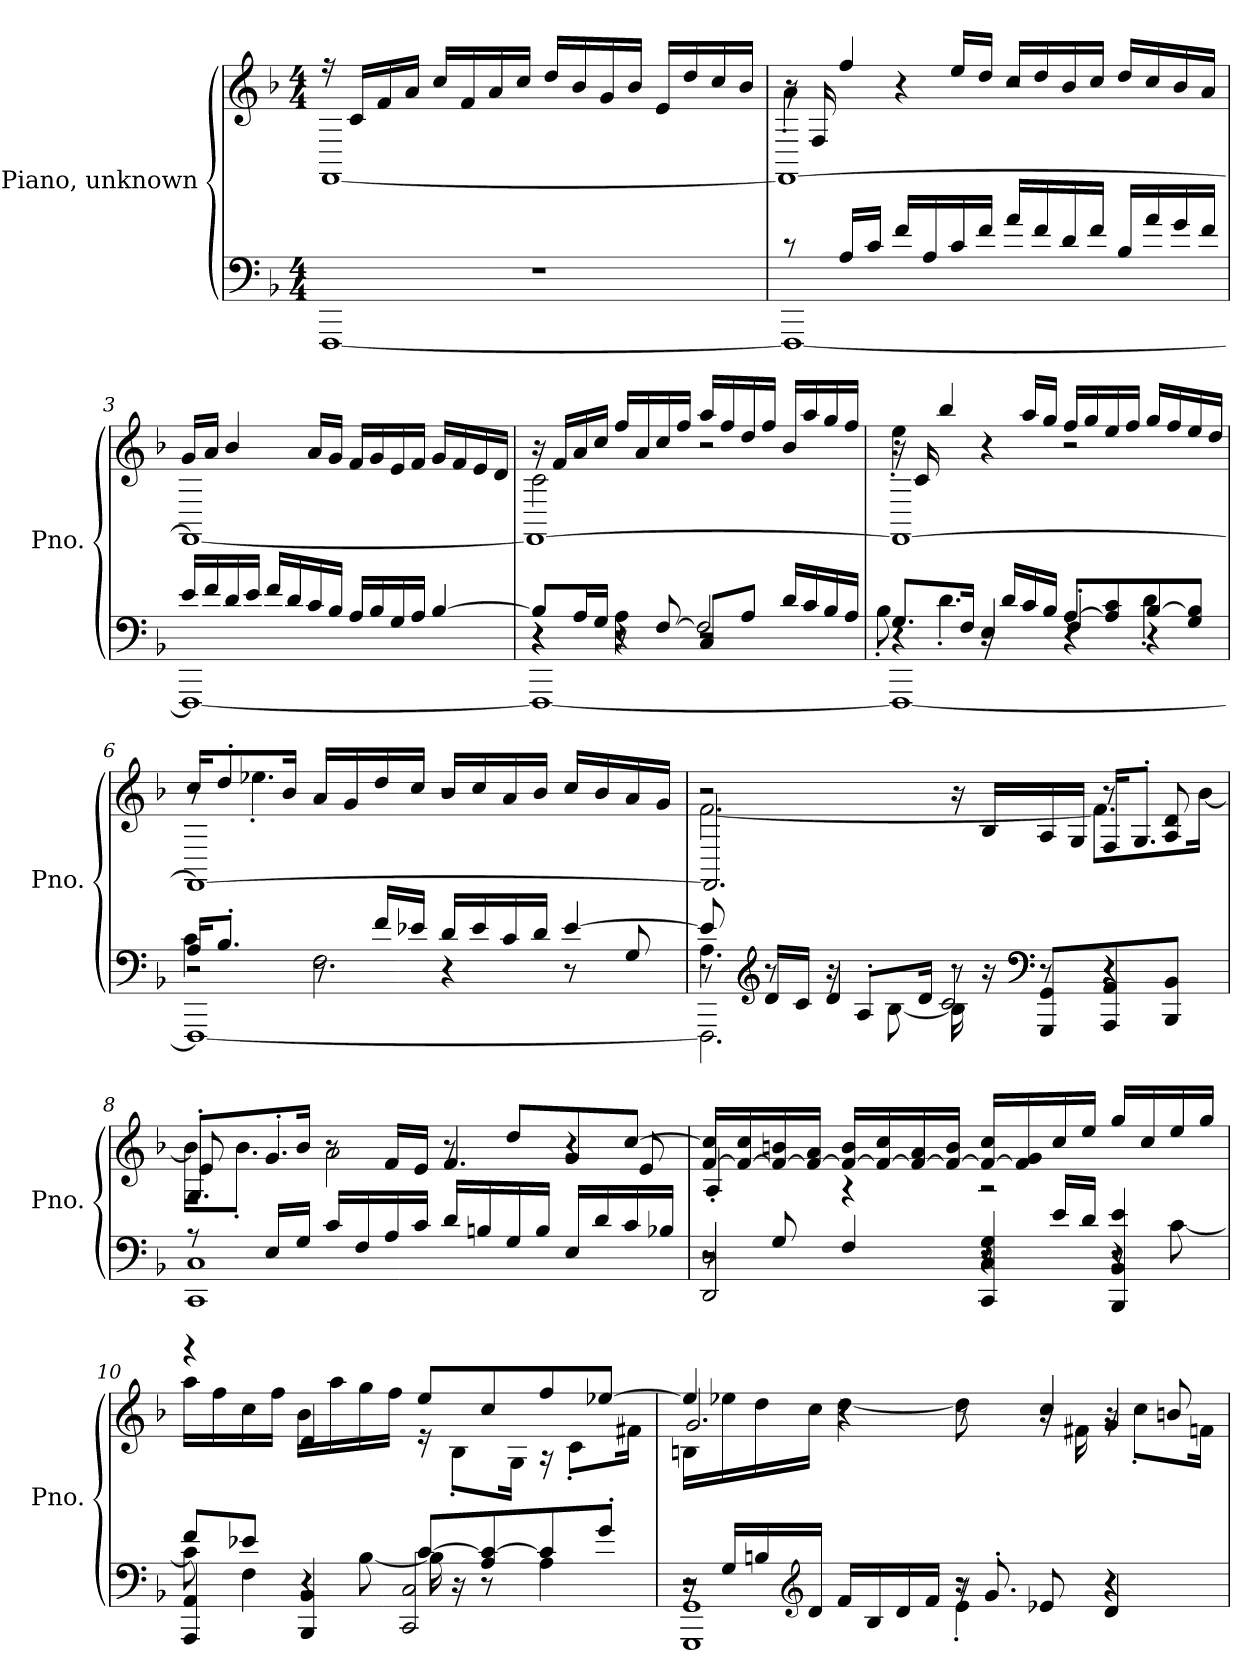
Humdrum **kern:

**kern	**kern
*part1	*part1
*staff2	*staff1
*I"Piano, unknown	*
*I'Pno.	*
*clefF4	*clefG2
*k[b-]	*k[b-]
*M4/4	*M4/4
*MM120	*MM120
=1	=1
*^	*^
1r	[1FFF	16r	[1FF
.	.	16c/LL	.
.	.	16f/	.
.	.	16a/JJ	.
.	.	16cc/LL	.
.	.	16f/	.
.	.	16a/	.
.	.	16cc/JJ	.
.	.	16dd/LL	.
.	.	16b-/	.
.	.	16g/	.
.	.	16b-/JJ	.
.	.	16e/LL	.
.	.	16dd/	.
.	.	16cc/	.
.	.	16b-/JJ	.
=2	=2	=2	=2
*	*	*	*^
8r	1FFF_	16r	4a'\	1FF_
.	.	16F/	.	.
16A/LL	.	4ff/	.	.
16c/JJ	.	.	.	.
16f/LL	.	.	4r	.
16A/	.	.	.	.
16c/	.	16ee/LL	.	.
16f/JJ	.	16dd/JJ	.	.
16a/LL	.	16cc/LL	2r	.
16f/	.	16dd/	.	.
16d/	.	16b-/	.	.
16f/JJ	.	16cc/JJ	.	.
16B-/LL	.	16dd/LL	.	.
16a/	.	16cc/	.	.
16g/	.	16b-/	.	.
16f/JJ	.	16a/JJ	.	.
*	*	*	*v	*v
!!LO:LB:g=z
=3	=3	=3	=3
16e/LL	1FFF_	16g/LL	1FF_
16f/	.	16a/JJ	.
16d/	.	4b-/	.
16e/JJ	.	.	.
16f/LL	.	.	.
16d/	.	.	.
16c/	.	16a/LL	.
16B-/JJ	.	16g/JJ	.
16A/LL	.	16f/LL	.
16B-/	.	16g/	.
16G/	.	16e/	.
16A/JJ	.	16f/JJ	.
[4B-/	.	16g/LL	.
.	.	16f/	.
.	.	16e/	.
.	.	16d/JJ	.
=4	=4	=4	=4
*^	*^	*	*^
8B-/L]	4r	4r	1FFF_	16r	2c\	1FF_
.	.	.	.	16f/LL	.	.
16A/L	.	.	.	16a/	.	.
16G/JJ	.	.	.	16cc/JJ	.	.
4r	4A\	8r	.	16ff/LL	.	.
.	.	.	.	16a/	.	.
.	.	[8F/	.	16cc/	.	.
.	.	.	.	16ff/JJ	.	.
8C/L	2r	2F/]	.	16aa/LL	2r	.
.	.	.	.	16ff/	.	.
8A/J	.	.	.	16dd/	.	.
.	.	.	.	16ff/JJ	.	.
16d/LL	.	.	.	16b-/LL	.	.
16c/	.	.	.	16aa/	.	.
16B-/	.	.	.	16gg/	.	.
16A/JJ	.	.	.	16ff/JJ	.	.
!!LO:LB:g=z	!!	!!
=5	=5	=5	=5	=5	=5	=5
8.G/L	8B-'\	4r	1FFF_	16r	4ee'\	1FF_
.	.	.	.	16c/	.	.
.	4.d'\	.	.	4bb-/	.	.
16F/Jk	.	.	.	.	.	.
16r	.	4E/	.	.	4r	.
16d/LL	.	.	.	.	.	.
16c/	.	.	.	16aa/LL	.	.
16B-/JJ	.	.	.	16gg/JJ	.	.
[8A/L	4r	4F'/	.	16ff/LL	2r	.
.	.	.	.	16gg/	.	.
8A/] 8c/	.	.	.	16ee/	.	.
.	.	.	.	16ff/JJ	.	.
[8B-/	4d'\	4r	.	16gg/LL	.	.
.	.	.	.	16ff/	.	.
8G/ 8B-/]J	.	.	.	16ee/	.	.
.	.	.	.	16dd/JJ	.	.
=6	=6	=6	=6	=6	=6	=6
16A/KL	4c\	2r	1FFF_	16cc/KL	8r	1FF_
8.B-'/J	.	.	.	8dd'/	.	.
.	.	.	.	.	4.ee-X'\	.
.	.	.	.	16b-/Jk	.	.
8r	2.F\	.	.	16a/LL	.	.
.	.	.	.	16g/	.	.
16f/LL	.	.	.	16dd/	.	.
16e-X/JJ	.	.	.	16cc/JJ	.	.
16d/LL	.	4r	.	16b-/LL	2r	.
16e-/	.	.	.	16cc/	.	.
16c/	.	.	.	16a/	.	.
16d/JJ	.	.	.	16b-/JJ	.	.
8r	.	[4e-/	.	16cc/LL	.	.
.	.	.	.	16b-/	.	.
8G/	.	.	.	16a/	.	.
.	.	.	.	16g/JJ	.	.
!!LO:LB:g=z	!!	!!
=7	=7	=7	=7	=7	=7	=7
8r	4.A\	8e-/]	2.FFF\]	2r	[2.f\	2.FF/]
*clefG2	*	*	*	*	*	*
16d/LL	.	8r	.	.	.	.
16c/JJ	.	.	.	.	.	.
16r	.	4d/	.	.	.	.
8A'/L	.	.	.	.	.	.
.	[8B-\	.	.	.	.	.
16d/Jk	.	.	.	.	.	.
8r	16B-\]	2c/	.	16r	.	.
.	16r	.	.	16B-/LL	.	.
*clefF4	*	*	*	*	*	*
8GGG/ 8GG/L	8r	.	.	16A/	.	.
.	.	.	.	16G/JJ	.	.
8AAA/ 8AA/	4r	.	4r	16F/KL	8.f\L]	8r
.	.	.	.	8.G'/J	.	.
8BBB-/ 8BB-/J	.	.	.	.	.	8A/ 8d/
.	.	.	.	.	[16b-\Jk	.
*	*v	*v	*v	*	*	*
=8	=8	=8	=8	=8
8r	1CC 1C	8.G'/L	16b-\KL]	8e/
.	.	.	8.b-'\J	.
16E/LL	.	.	.	4.g'/
16G/JJ	.	16b-/Jk	.	.
16c/LL	.	8r	2a\	.
16F/	.	.	.	.
16A/	.	16f/LL	.	.
16c/JJ	.	16e/JJ	.	.
16d/LL	.	8r	.	4.f/
16Bn/	.	.	.	.
16G/	.	8dd/L	.	.
16B/JJ	.	.	.	.
16E/LL	.	8g/	4r	.
16d/	.	.	.	.
16c/	.	[8cc/J	.	8e/
16B-X/JJ	.	.	.	.
*	*	*	*v	*v
!!LO:LB:g=z
=9	=9	=9	=9
*	*^	*	*
8r	2r	2DD/ 2D/	[16f/ 16cc/]LL	4A'/
.	.	.	16f/_ 16cc/	.
8G/	.	.	16f/_ 16bn/	.
.	.	.	16f/_ 16a/JJ	.
4F/	.	.	16f/_ 16b/LL	4r
.	.	.	16f/_ 16cc/	.
.	.	.	16f/_ 16a/	.
.	.	.	16f/_ 16b/JJ	.
8r	4r	4CC/ 4C/ 4G/	16f/_ 16cc/LL	2r
.	.	.	16f/] 16g/	.
16e/LL	.	.	16cc/	.
16d/JJ	.	.	16ee/JJ	.
4r	8r	4BBB-/ 4BB-/ 4e/	16gg/LL	.
.	.	.	16cc/	.
.	[8c\	.	16ee/	.
.	.	.	16gg/JJ	.
=10	=10	=10	=10	=10
8f/L	8c\]	4AAA/ 4AA/	4r	16aa\LL
.	.	.	.	16ff\
8e-X/J	4F\	.	.	16cc\
.	.	.	.	16ff\JJ
4r	.	4BBB-/ 4BB-/	4d/	16b-\LL
.	.	.	.	16aa\
.	[8B-\	.	.	16gg\
.	.	.	.	16ff\JJ
[8c/L	16B-\]	2CC/ 2C/	8ee/L	16r
.	16r	.	.	8B-'\L
8A/ 8c/_	8r	.	8cc/	.
.	.	.	.	16G\Jk
8c/]	4A\	.	8ff/	16r
.	.	.	.	8c'\L
8g'/J	.	.	[8ee-X/J	.
.	.	.	.	16f#X\Jk
!!LO:LB:g=z
=11	=11	=11	=11	=11
*	*	*^	*	*^
2r	2r	16r	1GGG 1GG	4ee-/]	16Bn\LL	2.g/
.	.	16G/LL	.	.	16ee-X\	.
.	.	16Bn/	.	.	16dd\	.
*clefG2	*	*	*	*	*	*
.	.	16d/JJ	.	.	16cc\JJ	.
.	.	16f/LL	.	4r	[4dd\	.
.	.	16B/	.	.	.	.
.	.	16d/	.	.	.	.
.	.	16f/JJ	.	.	.	.
16r	4e'\	8r	.	8r	8dd\]	.
8.g'/	.	.	.	.	.	.
.	.	8e-X/	.	4cc/	16r	.
.	.	.	.	.	16f#X\	.
4r	4r	4d/	.	.	16r	4g/
.	.	.	.	.	8cc'\L	.
.	.	.	.	8bn/	.	.
.	.	.	.	.	16fn\Jk	.
*v	*v	*v	*v	*	*	*
*	*v	*v	*v
=	=
*-	*-
